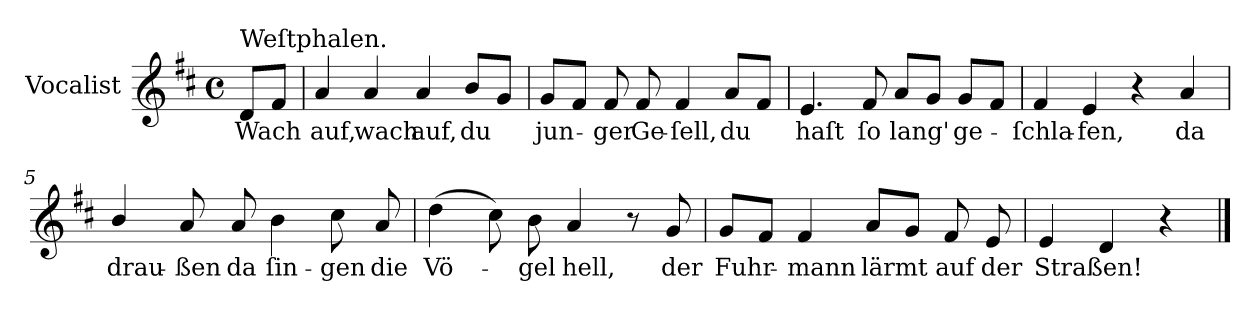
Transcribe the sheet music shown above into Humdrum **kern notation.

**kern	**text
*part1	*part1
*staff1	*staff1
*I"Vocalist	*
*k[f#c#]	*
*D:	*
*M4/4	*
*met(c)	*
=	=
!LO:TX:a:t=Weſtphalen.	!
8dL	Wach
8f#J	.
=1	=1
4a	auf,
4a	wach
4a	auf,
8bL	du
8gJ	.
=2	=2
8gL	jun-
8f#J	.
8f#	-ger
8f#	Ge-
4f#	-ſell,
8aL	du
8f#J	.
=3	=3
4.e	haſt
8f#	ſo
8aL	lang'
8gJ	.
8gL	ge-
8f#J	.
=4	=4
4f#	-ſchla-
4e	-fen,
4r	.
4a	da
=5	=5
4b/	drau-
8a	-ßen
8a	da
4b	ſin-
8cc#	-gen
8a	die
=6	=6
(4dd	Vö-
8cc#)	.
8b	-gel
4a	hell,
8r	.
8g	der
=7	=7
8gL	Fuhr-
8f#J	.
4f#	-mann
8aL	lärmt
8gJ	.
8f#	auf
8e	der
=8	=8
4e	Straßen!
4d	.
4r	.
==	==
*-	*-
